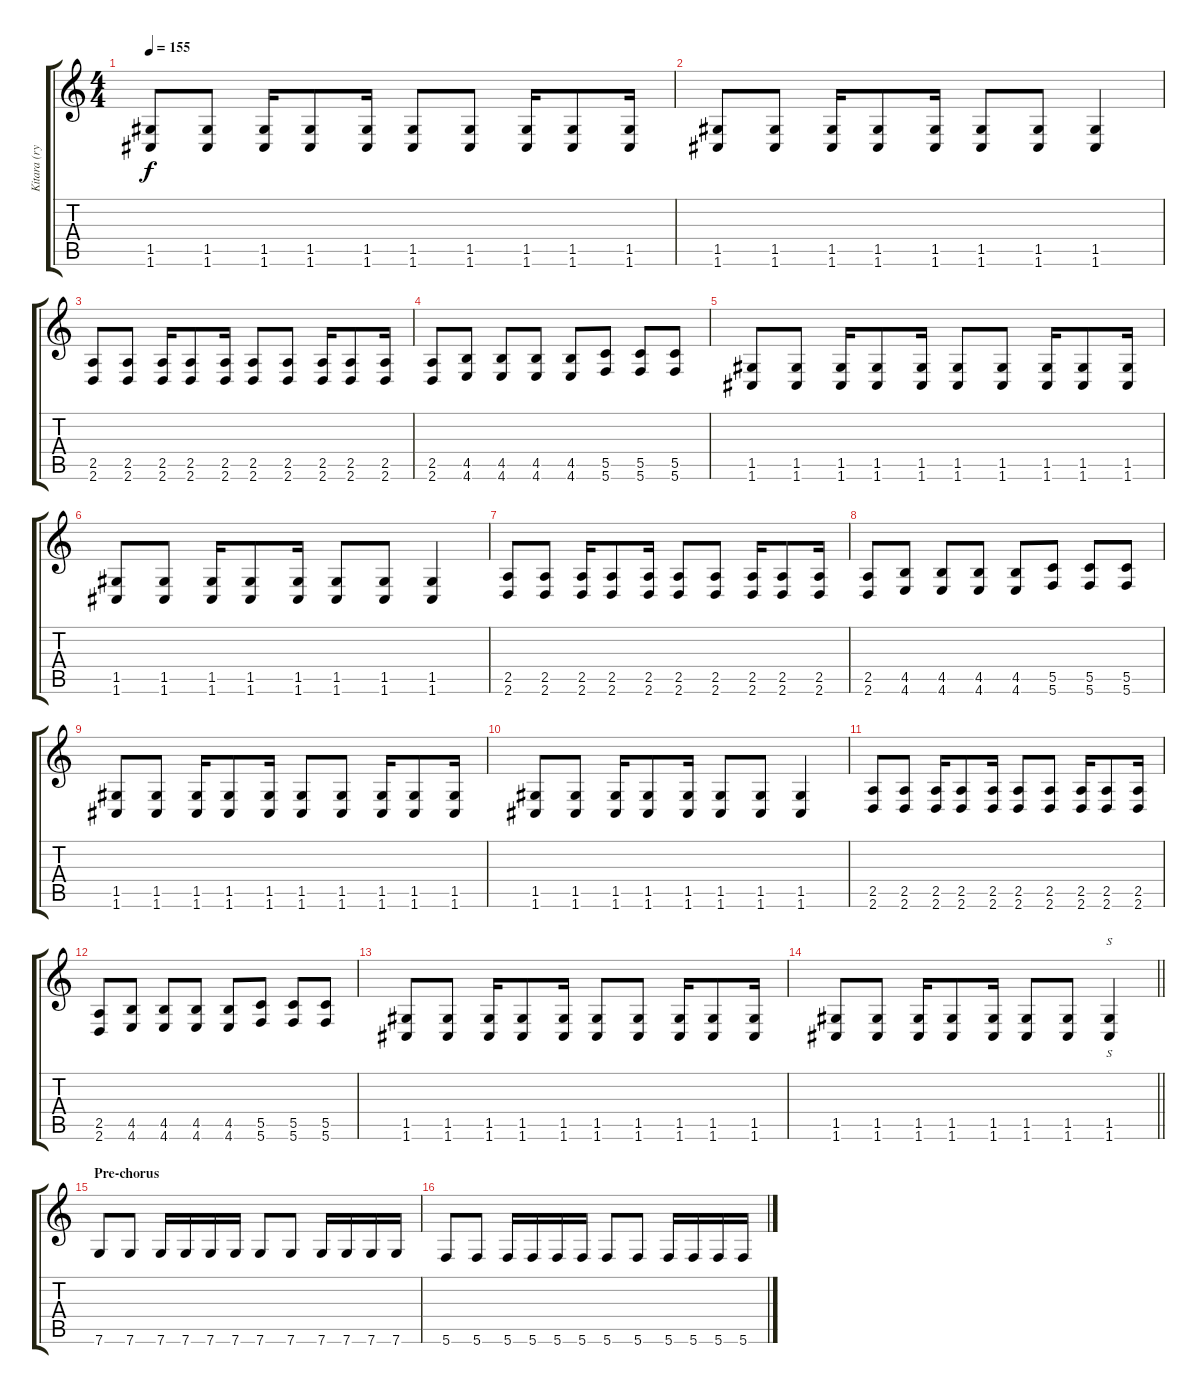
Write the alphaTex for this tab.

\track ("Kitara (rytmi)" "Kitara (ry") {instrument distortionguitar}
\staff {score tabs}
\tuning (D4 A3 F3 C3 G2 C2) {hide}
\ts (4 4)
\tempo 155
\clef g2
\ks c
(1.5 1.6).8{dy f} (1.5 1.6).8 (1.5 1.6).16 (1.5 1.6).8 (1.5 1.6).16 (1.5 1.6).8 (1.5 1.6).8 (1.5 1.6).16 (1.5 1.6).8 (1.5 1.6).16 |
(1.5 1.6).8 (1.5 1.6).8 (1.5 1.6).16 (1.5 1.6).8 (1.5 1.6).16 (1.5 1.6).8 (1.5 1.6).8 (1.5 1.6).4 |
(2.5 2.6).8 (2.5 2.6).8 (2.5 2.6).16 (2.5 2.6).8 (2.5 2.6).16 (2.5 2.6).8 (2.5 2.6).8 (2.5 2.6).16 (2.5 2.6).8 (2.5 2.6).16 |
(2.5 2.6).8 (4.5 4.6).8 (4.5 4.6).8 (4.5 4.6).8 (4.5 4.6).8 (5.5 5.6).8 (5.5 5.6).8 (5.5 5.6).8 |
(1.5 1.6).8 (1.5 1.6).8 (1.5 1.6).16 (1.5 1.6).8 (1.5 1.6).16 (1.5 1.6).8 (1.5 1.6).8 (1.5 1.6).16 (1.5 1.6).8 (1.5 1.6).16 |
(1.5 1.6).8 (1.5 1.6).8 (1.5 1.6).16 (1.5 1.6).8 (1.5 1.6).16 (1.5 1.6).8 (1.5 1.6).8 (1.5 1.6).4 |
(2.5 2.6).8 (2.5 2.6).8 (2.5 2.6).16 (2.5 2.6).8 (2.5 2.6).16 (2.5 2.6).8 (2.5 2.6).8 (2.5 2.6).16 (2.5 2.6).8 (2.5 2.6).16 |
(2.5 2.6).8 (4.5 4.6).8 (4.5 4.6).8 (4.5 4.6).8 (4.5 4.6).8 (5.5 5.6).8 (5.5 5.6).8 (5.5 5.6).8 |
(1.5 1.6).8 (1.5 1.6).8 (1.5 1.6).16 (1.5 1.6).8 (1.5 1.6).16 (1.5 1.6).8 (1.5 1.6).8 (1.5 1.6).16 (1.5 1.6).8 (1.5 1.6).16 |
(1.5 1.6).8 (1.5 1.6).8 (1.5 1.6).16 (1.5 1.6).8 (1.5 1.6).16 (1.5 1.6).8 (1.5 1.6).8 (1.5 1.6).4 |
(2.5 2.6).8 (2.5 2.6).8 (2.5 2.6).16 (2.5 2.6).8 (2.5 2.6).16 (2.5 2.6).8 (2.5 2.6).8 (2.5 2.6).16 (2.5 2.6).8 (2.5 2.6).16 |
(2.5 2.6).8 (4.5 4.6).8 (4.5 4.6).8 (4.5 4.6).8 (4.5 4.6).8 (5.5 5.6).8 (5.5 5.6).8 (5.5 5.6).8 |
(1.5 1.6).8 (1.5 1.6).8 (1.5 1.6).16 (1.5 1.6).8 (1.5 1.6).16 (1.5 1.6).8 (1.5 1.6).8 (1.5 1.6).16 (1.5 1.6).8 (1.5 1.6).16 |
\barLineRight lightlight
(1.5 1.6).8 (1.5 1.6).8 (1.5 1.6).16 (1.5 1.6).8 (1.5 1.6).16 (1.5 1.6).8 (1.5 1.6).8 (1.5 1.6).4{s} |
\section ("" "Pre-chorus")
7.6.8 7.6.8 7.6.16 7.6.16 7.6.16 7.6.16 7.6.8 7.6.8 7.6.16 7.6.16 7.6.16 7.6.16 |
5.6.8 5.6.8 5.6.16 5.6.16 5.6.16 5.6.16 5.6.8 5.6.8 5.6.16 5.6.16 5.6.16 5.6.16
